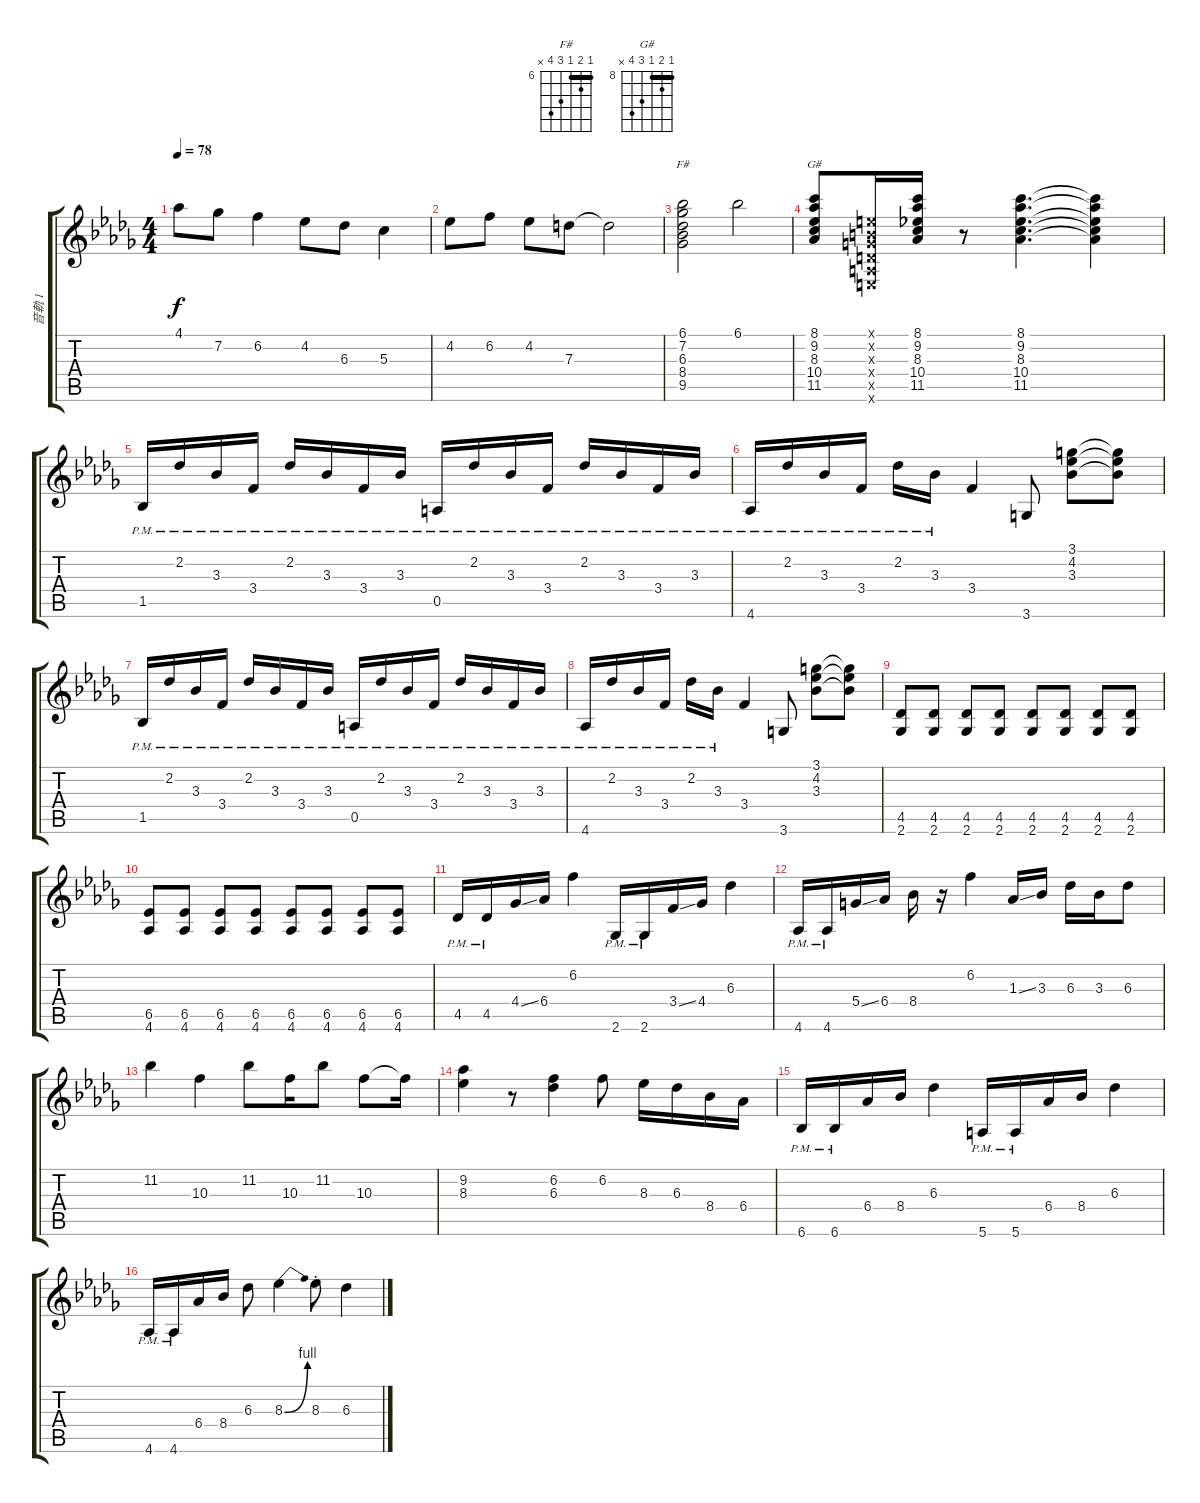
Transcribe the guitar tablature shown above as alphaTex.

\track ("音軌 1" "音軌 1") {instrument electricguitarjazz}
\staff {score tabs}
\tuning (E4 B3 G3 D3 A2 E2) {hide}
\chord ("F#" 6 7 6 8 9 x) {firstfret 6 barre 6}
\chord ("G#" 8 9 8 10 11 x) {firstfret 8 barre 8}
\ts (4 4)
\tempo 78
\clef g2
\ks db
4.1.8{dy f} 7.2.8 6.2.4 4.2.8 6.3.8 5.3.4 |
4.2.8 6.2.8 4.2.8 7.3.8 7.3{t}.2 |
(6.1 7.2 6.3 8.4 9.5).2{ch "F#" instrument overdrivenguitar} 6.1.2 |
(8.1 9.2 8.3 10.4 11.5).8{ch "G#"} (0.1{x} 0.2{x} 0.3{x} 0.4{x} 0.5{x} 0.6{x}).16 (8.1 9.2 8.3 10.4 11.5).16 r.8 (8.1 9.2 8.3 10.4 11.5).4{d} (8.1{t} 9.2{t} 8.3{t} 10.4{t} 11.5{t}).4 |
1.5{pm}.16 2.2{pm}.16 3.3{pm}.16 3.4{pm}.16 2.2{pm}.16 3.3{pm}.16 3.4{pm}.16 3.3{pm}.16 0.5{pm}.16 2.2{pm}.16 3.3{pm}.16 3.4{pm}.16 2.2{pm}.16 3.3{pm}.16 3.4{pm}.16 3.3{pm}.16 |
4.6{pm}.16 2.2{pm}.16 3.3{pm}.16 3.4{pm}.16 2.2{pm}.16 3.3{pm}.16 3.4.4 3.6.8 (3.1 4.2 3.3).8 (3.1{t} 4.2{t} 3.3{t}).8 |
1.5{pm}.16 2.2{pm}.16 3.3{pm}.16 3.4{pm}.16 2.2{pm}.16 3.3{pm}.16 3.4{pm}.16 3.3{pm}.16 0.5{pm}.16 2.2{pm}.16 3.3{pm}.16 3.4{pm}.16 2.2{pm}.16 3.3{pm}.16 3.4{pm}.16 3.3{pm}.16 |
4.6{pm}.16 2.2{pm}.16 3.3{pm}.16 3.4{pm}.16 2.2{pm}.16 3.3{pm}.16 3.4.4 3.6.8 (3.1 4.2 3.3).8 (3.1{t} 4.2{t} 3.3{t}).8 |
(4.5 2.6).8 (4.5 2.6).8 (4.5 2.6).8 (4.5 2.6).8 (4.5 2.6).8 (4.5 2.6).8 (4.5 2.6).8 (4.5 2.6).8 |
(6.5 4.6).8 (6.5 4.6).8 (6.5 4.6).8 (6.5 4.6).8 (6.5 4.6).8 (6.5 4.6).8 (6.5 4.6).8 (6.5 4.6).8 |
4.5{pm}.16 4.5{pm}.16 4.4{ss}.16 6.4.16 6.2.4 2.6{pm}.16 2.6{pm}.16 3.4{ss}.16 4.4.16 6.3.4 |
4.6{pm}.16 4.6{pm}.16 5.4{ss}.16 6.4.16 8.4.16 r.16 6.2.4 1.3{ss}.16 3.3.16 6.3.16 3.3.16 6.3.8 |
11.2.4 10.3.4 11.2.8 10.3.16 11.2.8 10.3.8 10.3{t}.16 |
(9.2 8.3).4 r.8 (6.2 6.3).4 6.2.8 8.3.16 6.3.16 8.4.16 6.4.16 |
6.6{pm}.16 6.6{pm}.16 6.4.16 8.4.16 6.3.4 5.6{pm}.16 5.6{pm}.16 6.4.16 8.4.16 6.3.4 |
4.6{pm}.16 4.6{pm}.16 6.4.16 8.4.16 6.3.8 8.3{be (bend 0 0 60 4)}.4 8.3{st}.8 6.3.4
